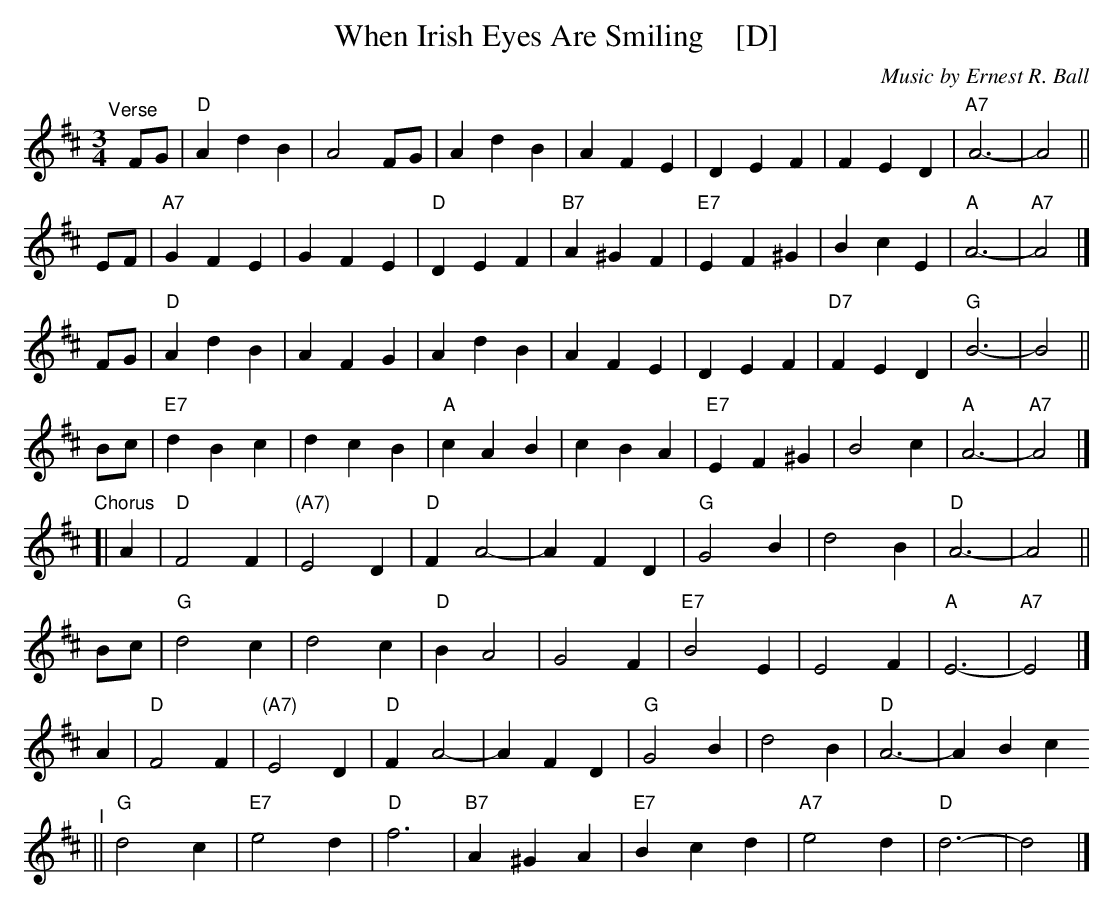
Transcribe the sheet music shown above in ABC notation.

X:1
T: When Irish Eyes Are Smiling    [D]
C: Music by Ernest R. Ball
M: 3/4
L: 1/4
K: D
"^Verse"[|] F/G/ \
| "D"A d B | A2 F/G/ | A d B | A F E \
|    D E F | F E D |"A7"A3- | A2 ||
E/F/ \
|"A7"G F E | G F E | "D"D E F |"B7"A ^G F \
|"E7"E F^G | B c E | "A"A3- |"A7"A2 |]
F/G/ \
| "D"A d B | A F G | A d B | A F E \
|    D E F |"D7"F E D | "G"B3- | B2 ||
B/c/ \
|"E7"d B c | d c B | "A"c A B | c B A \
|"E7"E F^G | B2 c | "A"A3- |"A7"A2 |]
"^Chorus"[| A \
| "D"F2 F | "(A7)"E2 D | "D"F A2- | A F D \
| "G"G2 B | d2 B | "D"A3- | A2 ||
B/c/ \
| "G"d2 c | d2 c | "D"B A2 | G2 F \
|"E7"B2 E | E2 F | "A"E3- | "A7"E2 |]
A \
| "D"F2 F | "(A7)"E2 D | "D"F A2- | A F D \
| "G"G2 B | d2 B | "D"A3- | A B c "^I"
||"G"d2 c | "E7"e2 d | "D"f3 | "B7"A ^G A \
|"E7"Bc d | "A7"e2 d | "D"d3- | d2 |]
